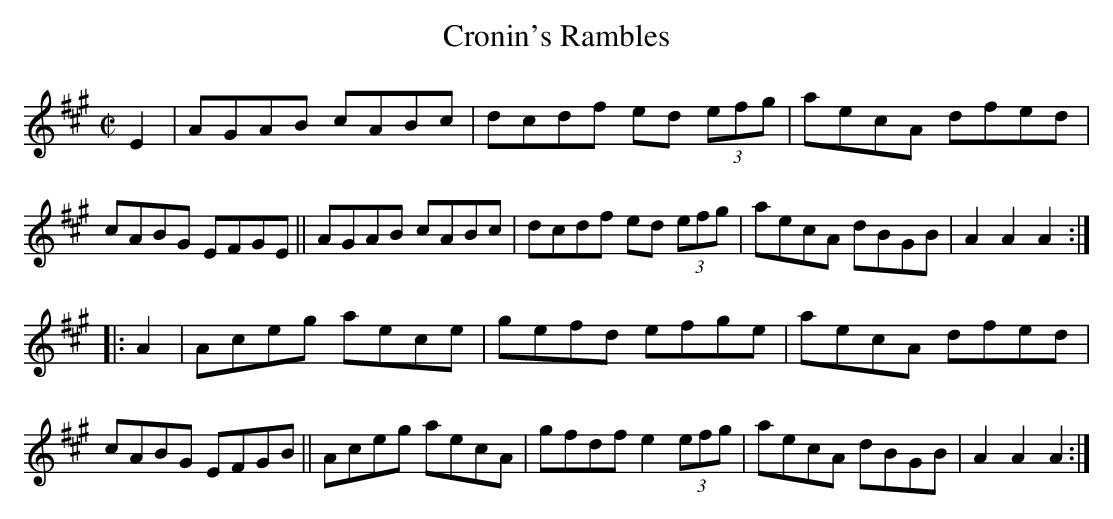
X:1
T: Cronin's Rambles
M: C|
L: 1/8
K: A
E2 |\
AGAB cABc | dcdf ed (3efg | aecA dfed | cABG EFGE ||\
AGAB cABc | dcdf ed (3efg | aecA dBGB | A2 A2 A2 :|
|: A2 |\
Aceg aece | gefd efge | aecA dfed | cABG EFGB ||\
Aceg aecA | gfdf e2 (3efg | aecA dBGB | A2 A2 A2 :|
